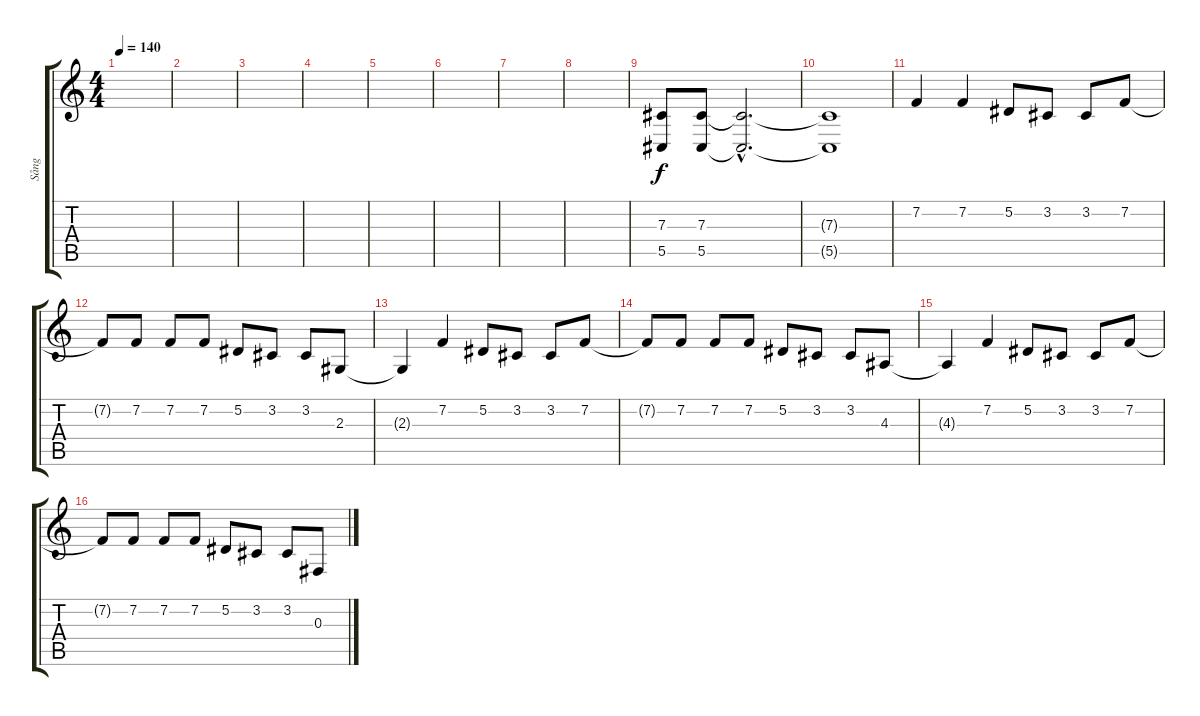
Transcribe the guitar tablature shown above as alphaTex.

\track ("Sång" "Sång") {instrument lead6voice}
\staff {score tabs}
\tuning (Eb4 Bb3 Gb3 Db3 Ab2 Eb2) {hide}
\ts (4 4)
\tempo 140
\clef g2
\ks c
|
|
|
|
|
|
|
|
(7.3 5.5).8{volume 5} (7.3 5.5).8{volume 13} (7.3{hac t} 5.5{hac t}).2{d} |
(7.3{t} 5.5{t}).1 |
7.2.4 7.2.4 5.2.8 3.2.8 3.2.8 7.2.8 |
7.2{t}.8 7.2.8 7.2.8 7.2.8 5.2.8 3.2.8 3.2.8 2.3.8 |
2.3{t}.4 7.2.4 5.2.8 3.2.8 3.2.8 7.2.8 |
7.2{t}.8 7.2.8 7.2.8 7.2.8 5.2.8 3.2.8 3.2.8 4.3.8 |
4.3{t}.4 7.2.4 5.2.8 3.2.8 3.2.8 7.2.8 |
7.2{t}.8 7.2.8 7.2.8 7.2.8 5.2.8 3.2.8 3.2.8 0.3.8
